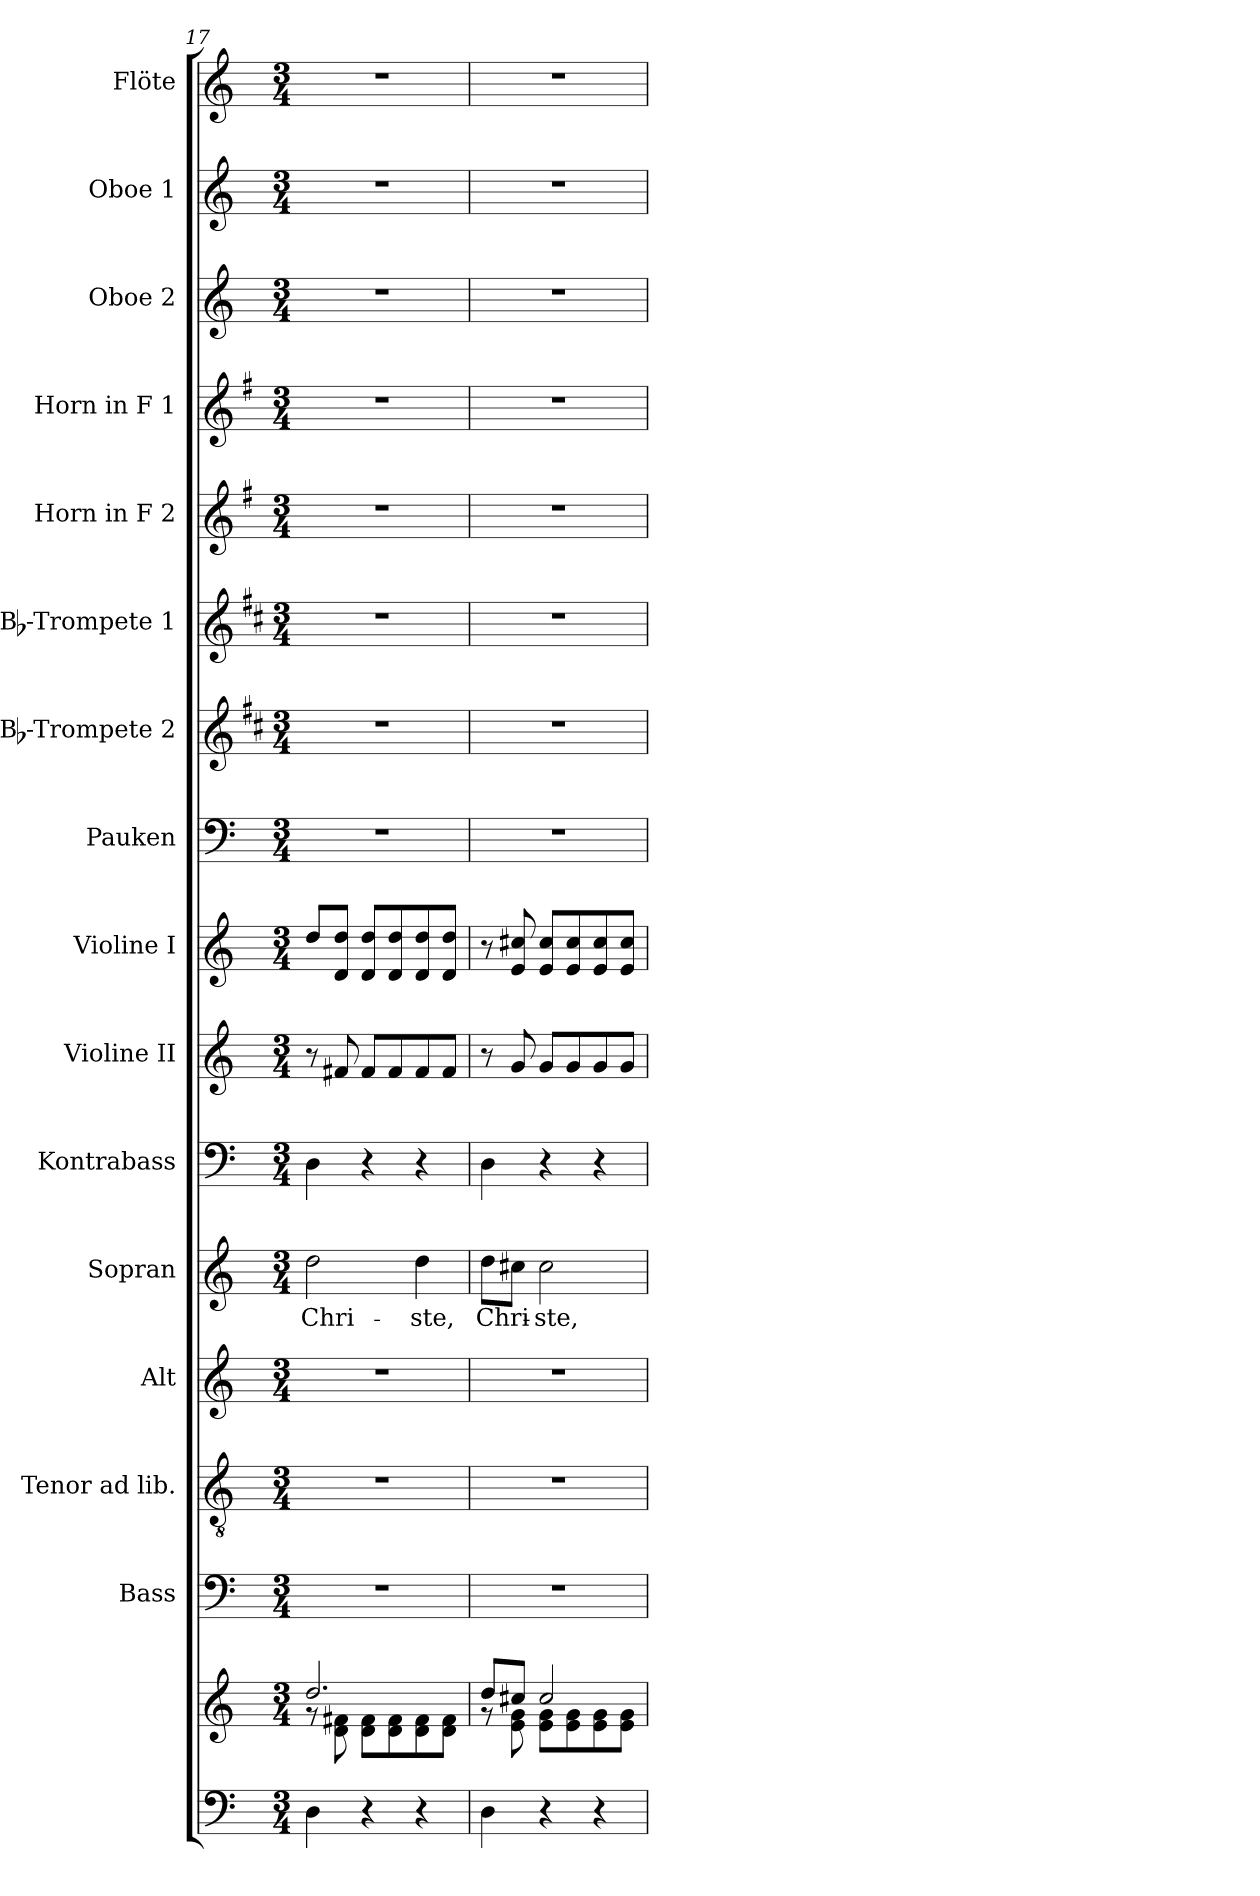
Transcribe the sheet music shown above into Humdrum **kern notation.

**kern	**kern	**kern	**kern	**kern	**kern	**text	**kern	**kern	**kern	**kern	**kern	**kern	**kern	**kern	**kern	**kern	**kern
*part16	*part16	*part15	*part14	*part13	*part12	*part12	*part11	*part10	*part9	*part8	*part7	*part6	*part5	*part4	*part3	*part2	*part1
*staff17	*staff16	*staff15	*staff14	*staff13	*staff12	*staff12	*staff11	*staff10	*staff9	*staff8	*staff7	*staff6	*staff5	*staff4	*staff3	*staff2	*staff1
*	*	*I"Bass	*I"Tenor ad lib.	*I"Alt	*I"Sopran	*	*I"Kontrabass	*I"Violine II	*I"Violine I	*I"Pauken	*I"Bb-Trompete 2	*I"Bb-Trompete 1	*I"Horn in F 2	*I"Horn in F 1	*I"Oboe 2	*I"Oboe 1	*I"Flöte
*	*	*I'B.	*I'T.	*I'A.	*I'S.	*	*I'Kb.	*I'Vl. II	*I'Vl. I	*I'Pk.	*I'Bb Trp. 2	*I'Bb Trp. 1	*	*	*I'Ob. 2	*I'Ob. 1	*I'Fl.
*clefF4	*clefG2	*clefF4	*clefGv2	*clefG2	*clefG2	*	*clefF4	*clefG2	*clefG2	*clefF4	*clefG2	*clefG2	*clefG2	*clefG2	*clefG2	*clefG2	*clefG2
*	*	*	*	*	*	*	*ITrd7c12	*	*	*	*ITrd1c2	*ITrd1c2	*ITrd4c7	*ITrd4c7	*	*	*
*k[]	*k[]	*k[]	*k[]	*k[]	*k[]	*	*k[]	*k[]	*k[]	*k[]	*k[]	*k[]	*k[]	*k[]	*k[]	*k[]	*k[]
*C:	*C:	*C:	*C:	*C:	*C:	*	*C:	*C:	*C:	*C:	*C:	*C:	*C:	*C:	*C:	*C:	*C:
*M3/4	*M3/4	*M3/4	*M3/4	*M3/4	*M3/4	*	*M3/4	*M3/4	*M3/4	*M3/4	*M3/4	*M3/4	*M3/4	*M3/4	*M3/4	*M3/4	*M3/4
=17	=17	=17	=17	=17	=17	=17	=17	=17	=17	=17	=17	=17	=17	=17	=17	=17	=17
*	*^	*	*	*	*	*	*	*	*	*	*	*	*	*	*	*	*
!	!	!	!	!	!	!	!LO:LY:b	!	!	!	!	!	!	!	!	!	!	!
4D\	2.dd/	8rf	2.r	2.r	2.r	2dd\	Chri-	4DD\	8r	8dd/L	2.r	2.r	2.r	2.r	2.r	2.r	2.r	2.r
.	.	8d\ 8f#X\	.	.	.	.	.	.	8f#X/	8d/ 8dd/J	.	.	.	.	.	.	.	.
4r	.	8d\ 8f#\L	.	.	.	.	.	4r	8f#/L	8d/ 8dd/L	.	.	.	.	.	.	.	.
.	.	8d\ 8f#\	.	.	.	.	.	.	8f#/	8d/ 8dd/	.	.	.	.	.	.	.	.
!	!	!	!	!	!	!	!LO:LY:b	!	!	!	!	!	!	!	!	!	!	!
4r	.	8d\ 8f#\	.	.	.	4dd\	-ste,	4r	8f#/	8d/ 8dd/	.	.	.	.	.	.	.	.
.	.	8d\ 8f#\J	.	.	.	.	.	.	8f#/J	8d/ 8dd/J	.	.	.	.	.	.	.	.
=18	=18	=18	=18	=18	=18	=18	=18	=18	=18	=18	=18	=18	=18	=18	=18	=18	=18	=18
!	!	!	!	!	!	!	!LO:LY:b	!	!	!	!	!	!	!	!	!	!	!
4D\	8dd/L	8rf	2.r	2.r	2.r	8dd\L	Chri-	4DD\	8r	8r	2.r	2.r	2.r	2.r	2.r	2.r	2.r	2.r
.	8cc#X/J	8e\ 8g\	.	.	.	8cc#X\J	.	.	8g/	8e/ 8cc#X/	.	.	.	.	.	.	.	.
!	!	!	!	!	!	!	!LO:LY:b	!	!	!	!	!	!	!	!	!	!	!
4r	2cc#/	8e\ 8g\L	.	.	.	2cc#\	-ste,	4r	8g/L	8e/ 8cc#/L	.	.	.	.	.	.	.	.
.	.	8e\ 8g\	.	.	.	.	.	.	8g/	8e/ 8cc#/	.	.	.	.	.	.	.	.
4r	.	8e\ 8g\	.	.	.	.	.	4r	8g/	8e/ 8cc#/	.	.	.	.	.	.	.	.
.	.	8e\ 8g\J	.	.	.	.	.	.	8g/J	8e/ 8cc#/J	.	.	.	.	.	.	.	.
*	*v	*v	*	*	*	*	*	*	*	*	*	*	*	*	*	*	*	*
=	=	=	=	=	=	=	=	=	=	=	=	=	=	=	=	=	=
*-	*-	*-	*-	*-	*-	*-	*-	*-	*-	*-	*-	*-	*-	*-	*-	*-	*-
